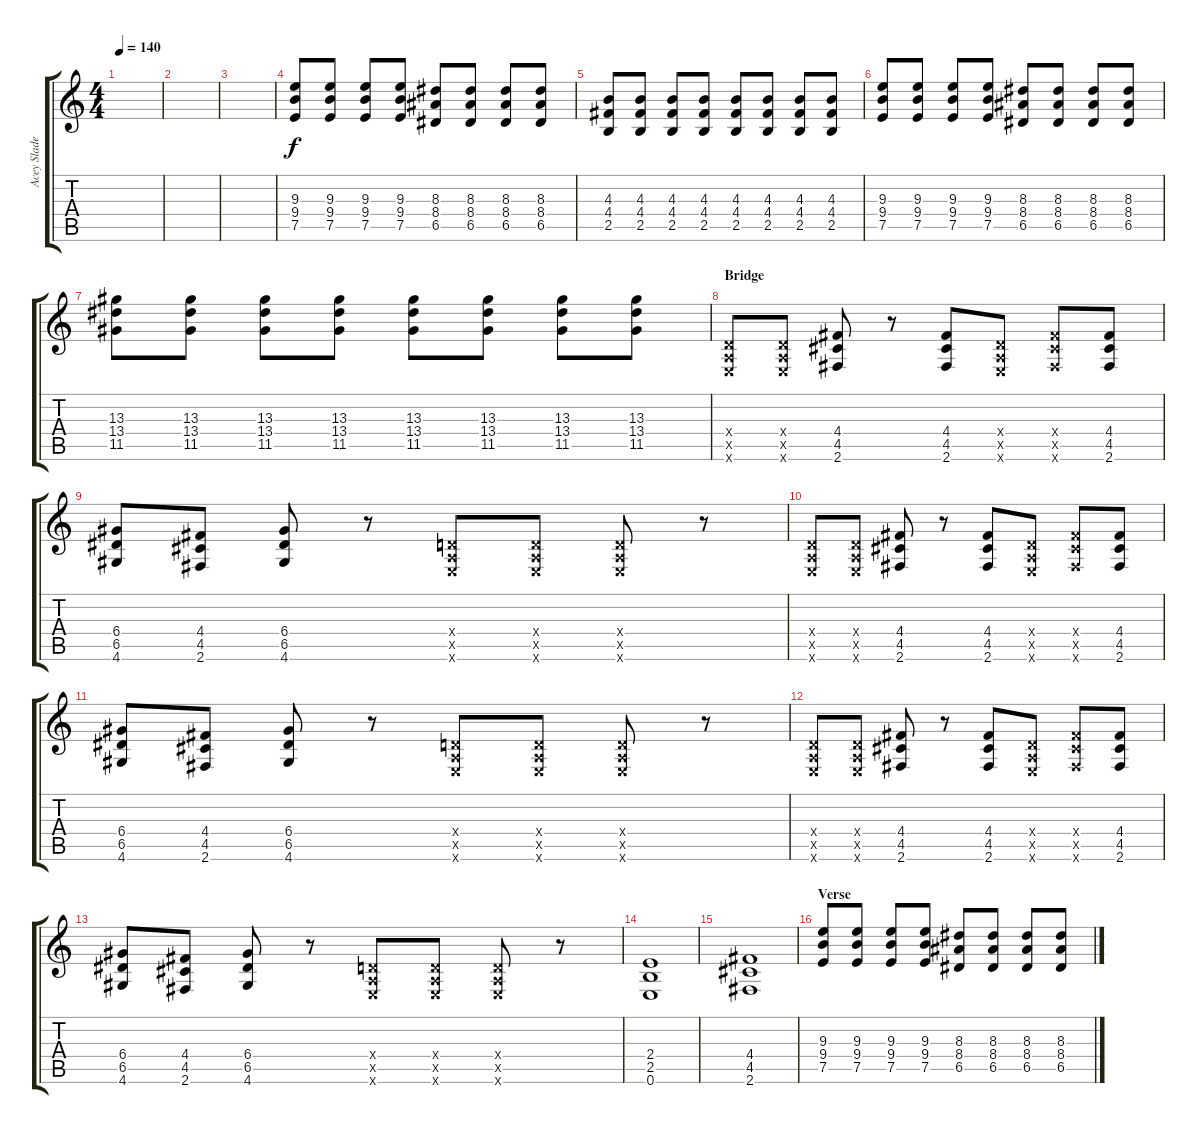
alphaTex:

\track ("Acey Slade\\Tripp Eisen" "Acey Slade") {instrument overdrivenguitar}
\staff {score tabs}
\tuning (E4 B3 G3 D3 A2 E2) {hide}
\ts (4 4)
\tempo 140
\clef g2
\ks c
|
|
|
(9.3 9.4 7.5).8 (9.3 9.4 7.5).8 (9.3 9.4 7.5).8 (9.3 9.4 7.5).8 (8.3 8.4 6.5).8 (8.3 8.4 6.5).8 (8.3 8.4 6.5).8 (8.3 8.4 6.5).8 |
(4.3 4.4 2.5).8 (4.3 4.4 2.5).8 (4.3 4.4 2.5).8 (4.3 4.4 2.5).8 (4.3 4.4 2.5).8 (4.3 4.4 2.5).8 (4.3 4.4 2.5).8 (4.3 4.4 2.5).8 |
(9.3 9.4 7.5).8 (9.3 9.4 7.5).8 (9.3 9.4 7.5).8 (9.3 9.4 7.5).8 (8.3 8.4 6.5).8 (8.3 8.4 6.5).8 (8.3 8.4 6.5).8 (8.3 8.4 6.5).8 |
(13.3 13.4 11.5).8 (13.3 13.4 11.5).8 (13.3 13.4 11.5).8 (13.3 13.4 11.5).8 (13.3 13.4 11.5).8 (13.3 13.4 11.5).8 (13.3 13.4 11.5).8 (13.3 13.4 11.5).8 |
\section ("" "Bridge")
(0.4{x} 0.5{x} 0.6{x}).8 (0.4{x} 0.5{x} 0.6{x}).8 (4.4 4.5 2.6).8 r.8 (4.4 4.5 2.6).8 (0.4{x} 0.5{x} 0.6{x}).8 (4.4{x} 4.5{x} 2.6{x}).8 (4.4 4.5 2.6).8 |
(6.4 6.5 4.6).8 (4.4 4.5 2.6).8 (6.4 6.5 4.6).8 r.8 (0.4{x} 0.5{x} 0.6{x}).8 (0.4{x} 0.5{x} 0.6{x}).8 (0.4{x} 0.5{x} 0.6{x}).8 r.8 |
(0.4{x} 0.5{x} 0.6{x}).8 (0.4{x} 0.5{x} 0.6{x}).8 (4.4 4.5 2.6).8 r.8 (4.4 4.5 2.6).8 (0.4{x} 0.5{x} 0.6{x}).8 (4.4{x} 4.5{x} 2.6{x}).8 (4.4 4.5 2.6).8 |
(6.4 6.5 4.6).8 (4.4 4.5 2.6).8 (6.4 6.5 4.6).8 r.8 (0.4{x} 0.5{x} 0.6{x}).8 (0.4{x} 0.5{x} 0.6{x}).8 (0.4{x} 0.5{x} 0.6{x}).8 r.8 |
(0.4{x} 0.5{x} 0.6{x}).8 (0.4{x} 0.5{x} 0.6{x}).8 (4.4 4.5 2.6).8 r.8 (4.4 4.5 2.6).8 (0.4{x} 0.5{x} 0.6{x}).8 (4.4{x} 4.5{x} 2.6{x}).8 (4.4 4.5 2.6).8 |
(6.4 6.5 4.6).8 (4.4 4.5 2.6).8 (6.4 6.5 4.6).8 r.8 (0.4{x} 0.5{x} 0.6{x}).8 (0.4{x} 0.5{x} 0.6{x}).8 (0.4{x} 0.5{x} 0.6{x}).8 r.8 |
(2.4 2.5 0.6).1 |
(4.4 4.5 2.6).1 |
\section ("" "Verse")
(9.3 9.4 7.5).8{instrument electricguitarmuted} (9.3 9.4 7.5).8{instrument electricguitarmuted} (9.3 9.4 7.5).8{instrument electricguitarmuted} (9.3 9.4 7.5).8{instrument electricguitarmuted} (8.3 8.4 6.5).8{instrument electricguitarmuted} (8.3 8.4 6.5).8{instrument electricguitarmuted} (8.3 8.4 6.5).8{instrument electricguitarmuted} (8.3 8.4 6.5).8{instrument electricguitarmuted}
